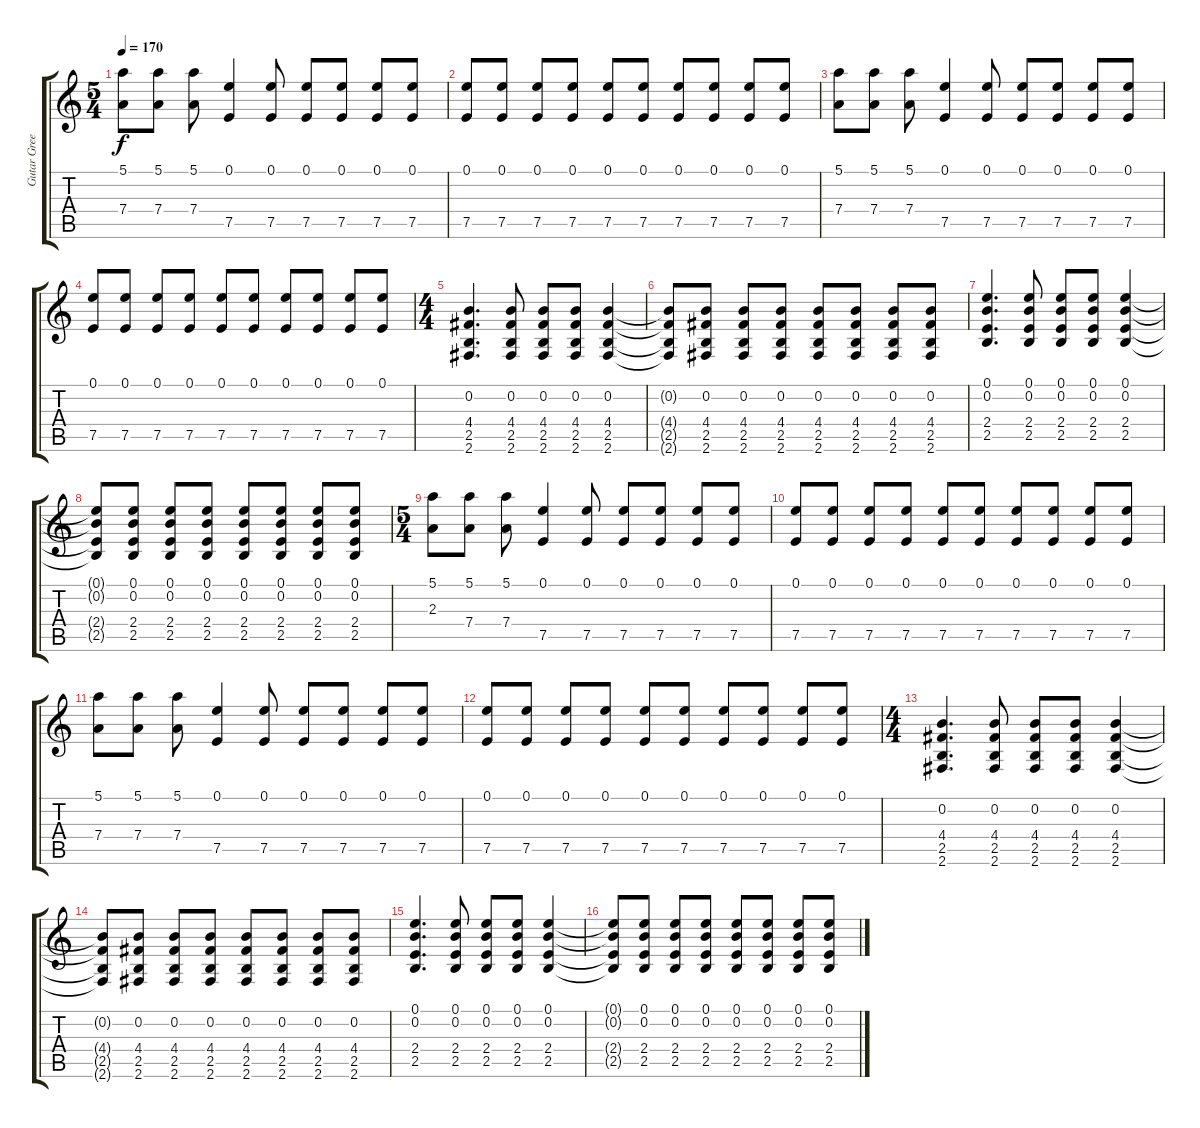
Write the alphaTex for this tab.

\track ("Gutar Green" "Gutar Gree") {instrument acousticguitarsteel}
\staff {score tabs}
\tuning (E4 B3 G3 D3 A2 E2) {hide}
\ts (5 4)
\tempo 170
\clef g2
\ks c
(5.1 7.4).8{dy f} (5.1 7.4).8 (5.1 7.4).8 (0.1 7.5).4 (0.1 7.5).8 (0.1 7.5).8 (0.1 7.5).8 (0.1 7.5).8 (0.1 7.5).8 |
(0.1 7.5).8 (0.1 7.5).8 (0.1 7.5).8 (0.1 7.5).8 (0.1 7.5).8 (0.1 7.5).8 (0.1 7.5).8 (0.1 7.5).8 (0.1 7.5).8 (0.1 7.5).8 |
(5.1 7.4).8 (5.1 7.4).8 (5.1 7.4).8 (0.1 7.5).4 (0.1 7.5).8 (0.1 7.5).8 (0.1 7.5).8 (0.1 7.5).8 (0.1 7.5).8 |
(0.1 7.5).8 (0.1 7.5).8 (0.1 7.5).8 (0.1 7.5).8 (0.1 7.5).8 (0.1 7.5).8 (0.1 7.5).8 (0.1 7.5).8 (0.1 7.5).8 (0.1 7.5).8 |
\ts (4 4)
(0.2 4.4 2.5 2.6).4{d} (0.2 4.4 2.5 2.6).8 (0.2 4.4 2.5 2.6).8 (0.2 4.4 2.5 2.6).8 (0.2 4.4 2.5 2.6).4 |
(0.2{t} 4.4{t} 2.5{t} 2.6{t}).8 (0.2 4.4 2.5 2.6).8 (0.2 4.4 2.5 2.6).8 (0.2 4.4 2.5 2.6).8 (0.2 4.4 2.5 2.6).8 (0.2 4.4 2.5 2.6).8 (0.2 4.4 2.5 2.6).8 (0.2 4.4 2.5 2.6).8 |
(0.1 0.2 2.4 2.5).4{d} (0.1 0.2 2.4 2.5).8 (0.1 0.2 2.4 2.5).8 (0.1 0.2 2.4 2.5).8 (0.1 0.2 2.4 2.5).4 |
(0.1{t} 0.2{t} 2.4{t} 2.5{t}).8 (0.1 0.2 2.4 2.5).8 (0.1 0.2 2.4 2.5).8 (0.1 0.2 2.4 2.5).8 (0.1 0.2 2.4 2.5).8 (0.1 0.2 2.4 2.5).8 (0.1 0.2 2.4 2.5).8 (0.1 0.2 2.4 2.5).8 |
\ts (5 4)
(5.1 2.3).8 (5.1 7.4).8 (5.1 7.4).8 (0.1 7.5).4 (0.1 7.5).8 (0.1 7.5).8 (0.1 7.5).8 (0.1 7.5).8 (0.1 7.5).8 |
(0.1 7.5).8 (0.1 7.5).8 (0.1 7.5).8 (0.1 7.5).8 (0.1 7.5).8 (0.1 7.5).8 (0.1 7.5).8 (0.1 7.5).8 (0.1 7.5).8 (0.1 7.5).8 |
(5.1 7.4).8 (5.1 7.4).8 (5.1 7.4).8 (0.1 7.5).4 (0.1 7.5).8 (0.1 7.5).8 (0.1 7.5).8 (0.1 7.5).8 (0.1 7.5).8 |
(0.1 7.5).8 (0.1 7.5).8 (0.1 7.5).8 (0.1 7.5).8 (0.1 7.5).8 (0.1 7.5).8 (0.1 7.5).8 (0.1 7.5).8 (0.1 7.5).8 (0.1 7.5).8 |
\ts (4 4)
(0.2 4.4 2.5 2.6).4{d} (0.2 4.4 2.5 2.6).8 (0.2 4.4 2.5 2.6).8 (0.2 4.4 2.5 2.6).8 (0.2 4.4 2.5 2.6).4 |
(0.2{t} 4.4{t} 2.5{t} 2.6{t}).8 (0.2 4.4 2.5 2.6).8 (0.2 4.4 2.5 2.6).8 (0.2 4.4 2.5 2.6).8 (0.2 4.4 2.5 2.6).8 (0.2 4.4 2.5 2.6).8 (0.2 4.4 2.5 2.6).8 (0.2 4.4 2.5 2.6).8 |
(0.1 0.2 2.4 2.5).4{d} (0.1 0.2 2.4 2.5).8 (0.1 0.2 2.4 2.5).8 (0.1 0.2 2.4 2.5).8 (0.1 0.2 2.4 2.5).4 |
(0.1{t} 0.2{t} 2.4{t} 2.5{t}).8 (0.1 0.2 2.4 2.5).8 (0.1 0.2 2.4 2.5).8 (0.1 0.2 2.4 2.5).8 (0.1 0.2 2.4 2.5).8 (0.1 0.2 2.4 2.5).8 (0.1 0.2 2.4 2.5).8 (0.1 0.2 2.4 2.5).8
